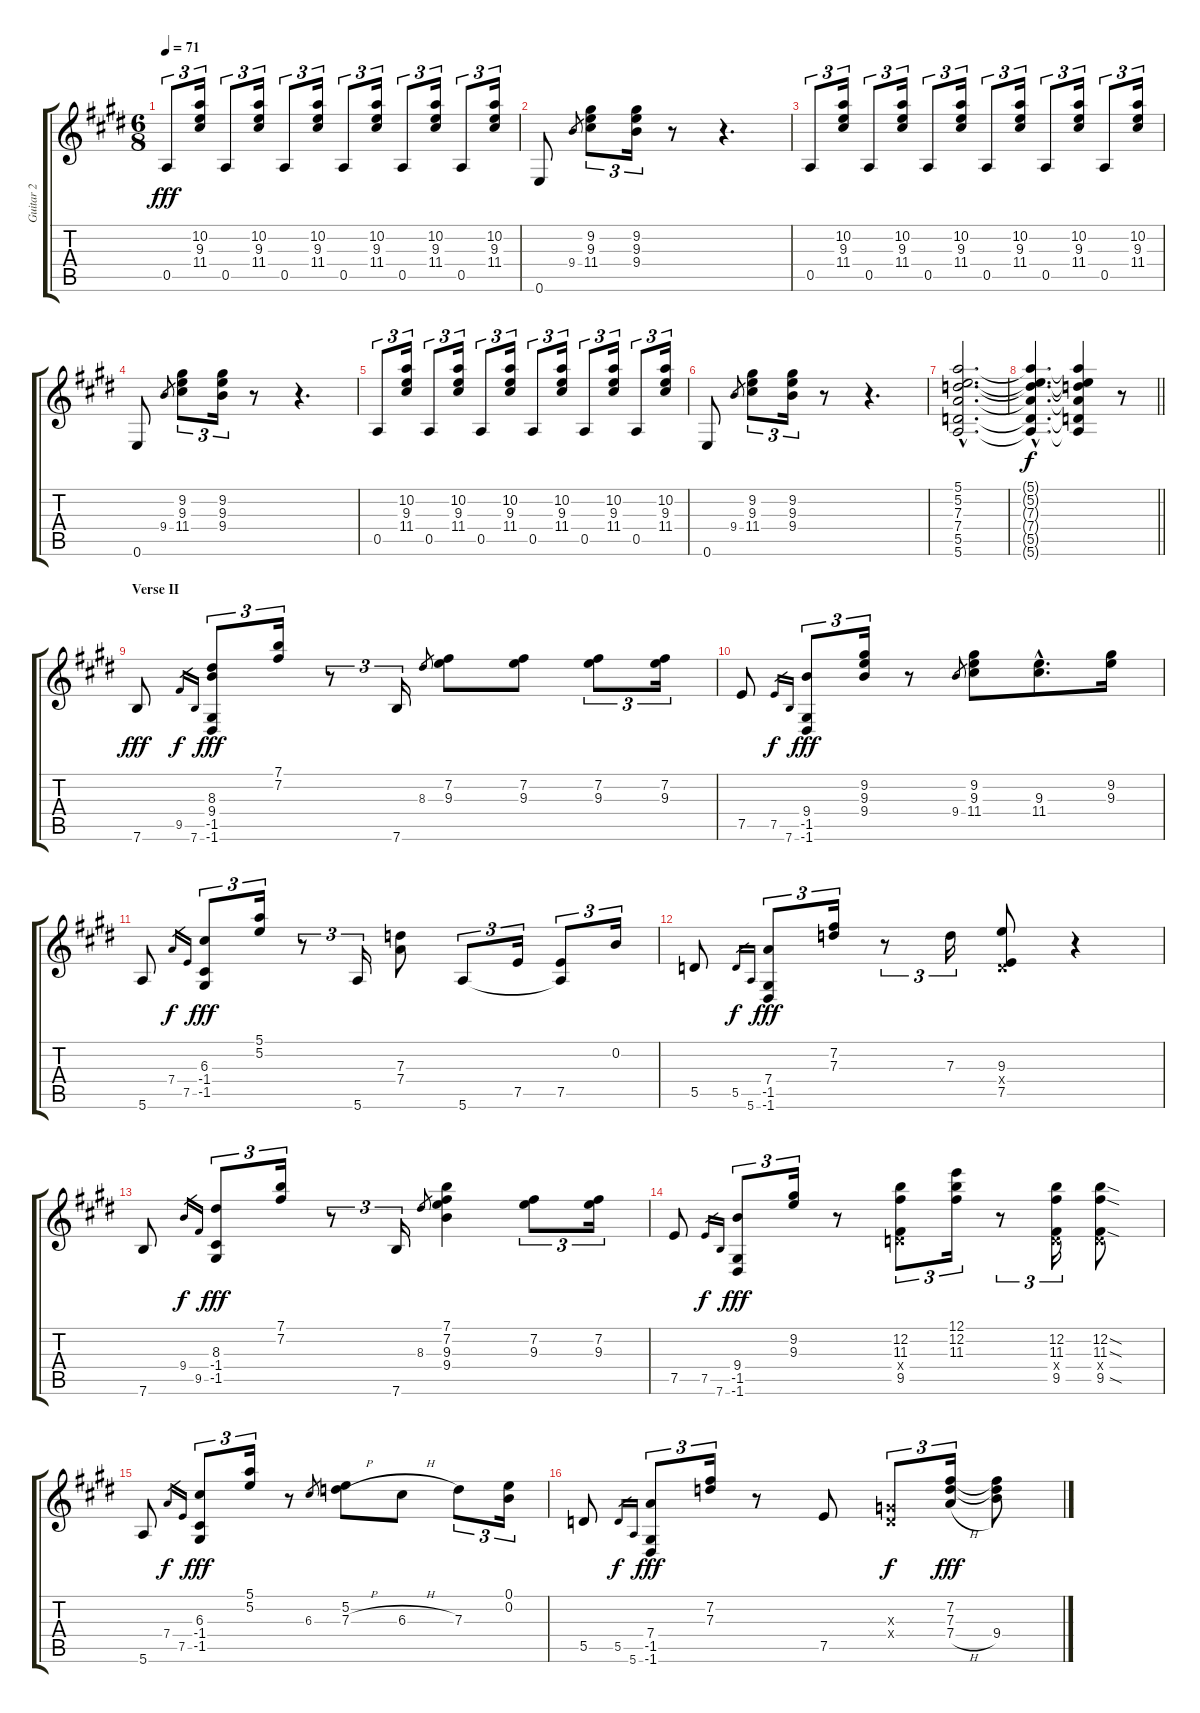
\track ("Guitar 2" "Guitar 2") {instrument electricguitarclean}
\staff {score tabs}
\tuning (E4 B3 G3 D3 A2 E2) {hide}
\ts (6 8)
\tempo 71
\clef g2
\ks e
0.5.8{tu (3 2) dy fff} (10.2 9.3 11.4).16{tu (3 2)} 0.5.8{tu (3 2)} (10.2 9.3 11.4).16{tu (3 2)} 0.5.8{tu (3 2)} (10.2 9.3 11.4).16{tu (3 2)} 0.5.8{tu (3 2)} (10.2 9.3 11.4).16{tu (3 2)} 0.5.8{tu (3 2)} (10.2 9.3 11.4).16{tu (3 2)} 0.5.8{tu (3 2)} (10.2 9.3 11.4).16{tu (3 2)} |
0.6.8 9.4.8{gr} (9.2 9.3 11.4).8{tu (3 2)} (9.2 9.3 9.4).16{tu (3 2)} r.8 r.4{d} |
0.5.8{tu (3 2)} (10.2 9.3 11.4).16{tu (3 2)} 0.5.8{tu (3 2)} (10.2 9.3 11.4).16{tu (3 2)} 0.5.8{tu (3 2)} (10.2 9.3 11.4).16{tu (3 2)} 0.5.8{tu (3 2)} (10.2 9.3 11.4).16{tu (3 2)} 0.5.8{tu (3 2)} (10.2 9.3 11.4).16{tu (3 2)} 0.5.8{tu (3 2)} (10.2 9.3 11.4).16{tu (3 2)} |
0.6.8 9.4.8{gr} (9.2 9.3 11.4).8{tu (3 2)} (9.2 9.3 9.4).16{tu (3 2)} r.8 r.4{d} |
0.5.8{tu (3 2)} (10.2 9.3 11.4).16{tu (3 2)} 0.5.8{tu (3 2)} (10.2 9.3 11.4).16{tu (3 2)} 0.5.8{tu (3 2)} (10.2 9.3 11.4).16{tu (3 2)} 0.5.8{tu (3 2)} (10.2 9.3 11.4).16{tu (3 2)} 0.5.8{tu (3 2)} (10.2 9.3 11.4).16{tu (3 2)} 0.5.8{tu (3 2)} (10.2 9.3 11.4).16{tu (3 2)} |
0.6.8 9.4.8{gr} (9.2 9.3 11.4).8{tu (3 2)} (9.2 9.3 9.4).16{tu (3 2)} r.8 r.4{d} |
(5.1{hac} 5.2{hac} 7.3{hac} 7.4{hac} 5.5{hac} 5.6{hac}).2{d} |
\barLineRight lightlight
(5.1{hac t} 5.2{hac t} 7.3{hac t} 7.4{hac t} 5.5{hac t} 5.6{hac t}).4{d dy f} (5.1{t} 5.2{t} 7.3{t} 7.4{t} 5.5{t} 5.6{t}).4 r.8 |
\section ("" "Verse II")
7.6.8{dy fff} 9.5.16{gr dy f} 7.6.16{gr} (8.3 9.4 -1.5 -1.6).8{tu (3 2) dy fff} (7.1 7.2).16{tu (3 2)} r.8{tu (3 2)} 7.6.16{tu (3 2)} 8.3.8{gr} (7.2 9.3).8 (7.2 9.3).8 (7.2 9.3).8{tu (3 2)} (7.2 9.3).16{tu (3 2)} |
7.5.8 7.5.16{gr dy f} 7.6.16{gr} (9.4 -1.5 -1.6).8{tu (3 2) dy fff} (9.2 9.3 9.4).16{tu (3 2)} r.8 9.4.8{gr} (9.2 9.3 11.4).8 (9.3{hac} 11.4{hac}).8{d} (9.2 9.3).16 |
5.6.8 7.4.16{gr dy f} 7.5.16{gr} (6.3 -1.4 -1.5).8{tu (3 2) dy fff} (5.1 5.2).16{tu (3 2)} r.8{tu (3 2)} 5.6.16{tu (3 2)} (7.3 7.4).8 5.6.8{tu (3 2)} 7.5.16{tu (3 2)} (7.5 5.6{t}).8{tu (3 2)} 0.2.16{tu (3 2)} |
5.5.8 5.5.16{gr dy f} 5.6.16{gr} (7.4 -1.5 -1.6).8{tu (3 2) dy fff} (7.2 7.3).16{tu (3 2)} r.8{tu (3 2)} 7.3.16{tu (3 2)} (9.3 0.4{x} 7.5).8 r.4 |
7.6.8 9.4.16{gr dy f} 9.5.16{gr} (8.3 -1.4 -1.5).8{tu (3 2) dy fff} (7.1 7.2).16{tu (3 2)} r.8{tu (3 2)} 7.6.16{tu (3 2)} 8.3.8{gr} (7.1 7.2 9.3 9.4).4 (7.2 9.3).8{tu (3 2)} (7.2 9.3).16{tu (3 2)} |
7.5.8 7.5.16{gr dy f} 7.6.16{gr} (9.4 -1.5 -1.6).8{tu (3 2) dy fff} (9.2 9.3).16{tu (3 2)} r.8 (12.2 11.3 0.4{x} 9.5).8{tu (3 2)} (12.1 12.2 11.3).16{tu (3 2)} r.8{tu (3 2)} (12.2 11.3 0.4{x} 9.5).16{tu (3 2)} (12.2{sod} 11.3{sod} 0.4{x} 9.5{sod}).8 |
5.6.8 7.4.16{gr dy f} 7.5.16{gr} (6.3 -1.4 -1.5).8{tu (3 2) dy fff} (5.1 5.2).16{tu (3 2)} r.8 6.3.8{gr} (5.2 7.3{h}).8 6.3{h}.8 7.3.8{tu (3 2)} (0.1 0.2).16{tu (3 2)} |
5.5.8 5.5.16{gr dy f} 5.6.16{gr} (7.4 -1.5 -1.6).8{tu (3 2) dy fff} (7.2 7.3).16{tu (3 2)} r.8 7.5.8 (0.3{x} 0.4{x}).8{tu (3 2) dy f} (7.2 7.3 7.4{h}).16{tu (3 2) dy fff} (7.2{t} 7.3{t} 9.4).8
